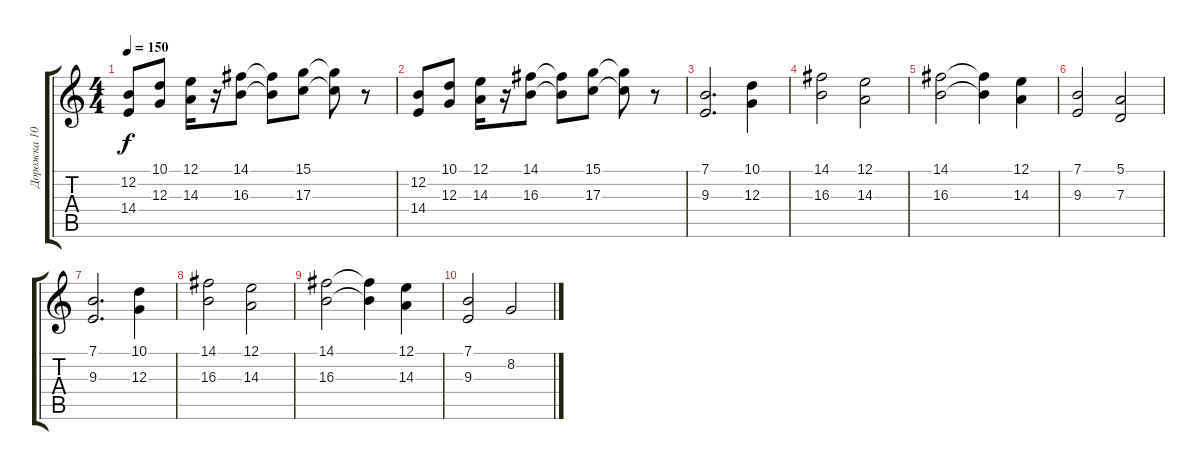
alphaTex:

\track ("Дорожка 10" "Дорожка 10") {instrument viola}
\staff {score tabs}
\tuning (E4 B3 G3 D3 A2 E2) {hide}
\ts (4 4)
\tempo 150
\clef g2
\ks c
(12.2 14.4).8{dy f} (10.1 12.3).8 (12.1 14.3).16 r.16 (14.1 16.3).8 (14.1{t} 16.3{t}).8 (15.1 17.3).8 (15.1{t} 17.3{t}).8 r.8 |
(12.2 14.4).8 (10.1 12.3).8 (12.1 14.3).16 r.16 (14.1 16.3).8 (14.1{t} 16.3{t}).8 (15.1 17.3).8 (15.1{t} 17.3{t}).8 r.8 |
(7.1 9.3).2{d} (10.1 12.3).4 |
(14.1 16.3).2 (12.1 14.3).2 |
(14.1 16.3).2 (14.1{t} 16.3{t}).4 (12.1 14.3).4 |
(7.1 9.3).2 (5.1 7.3).2 |
(7.1 9.3).2{d} (10.1 12.3).4 |
(14.1 16.3).2 (12.1 14.3).2 |
(14.1 16.3).2 (14.1{t} 16.3{t}).4 (12.1 14.3).4 |
(7.1 9.3).2 8.2.2
